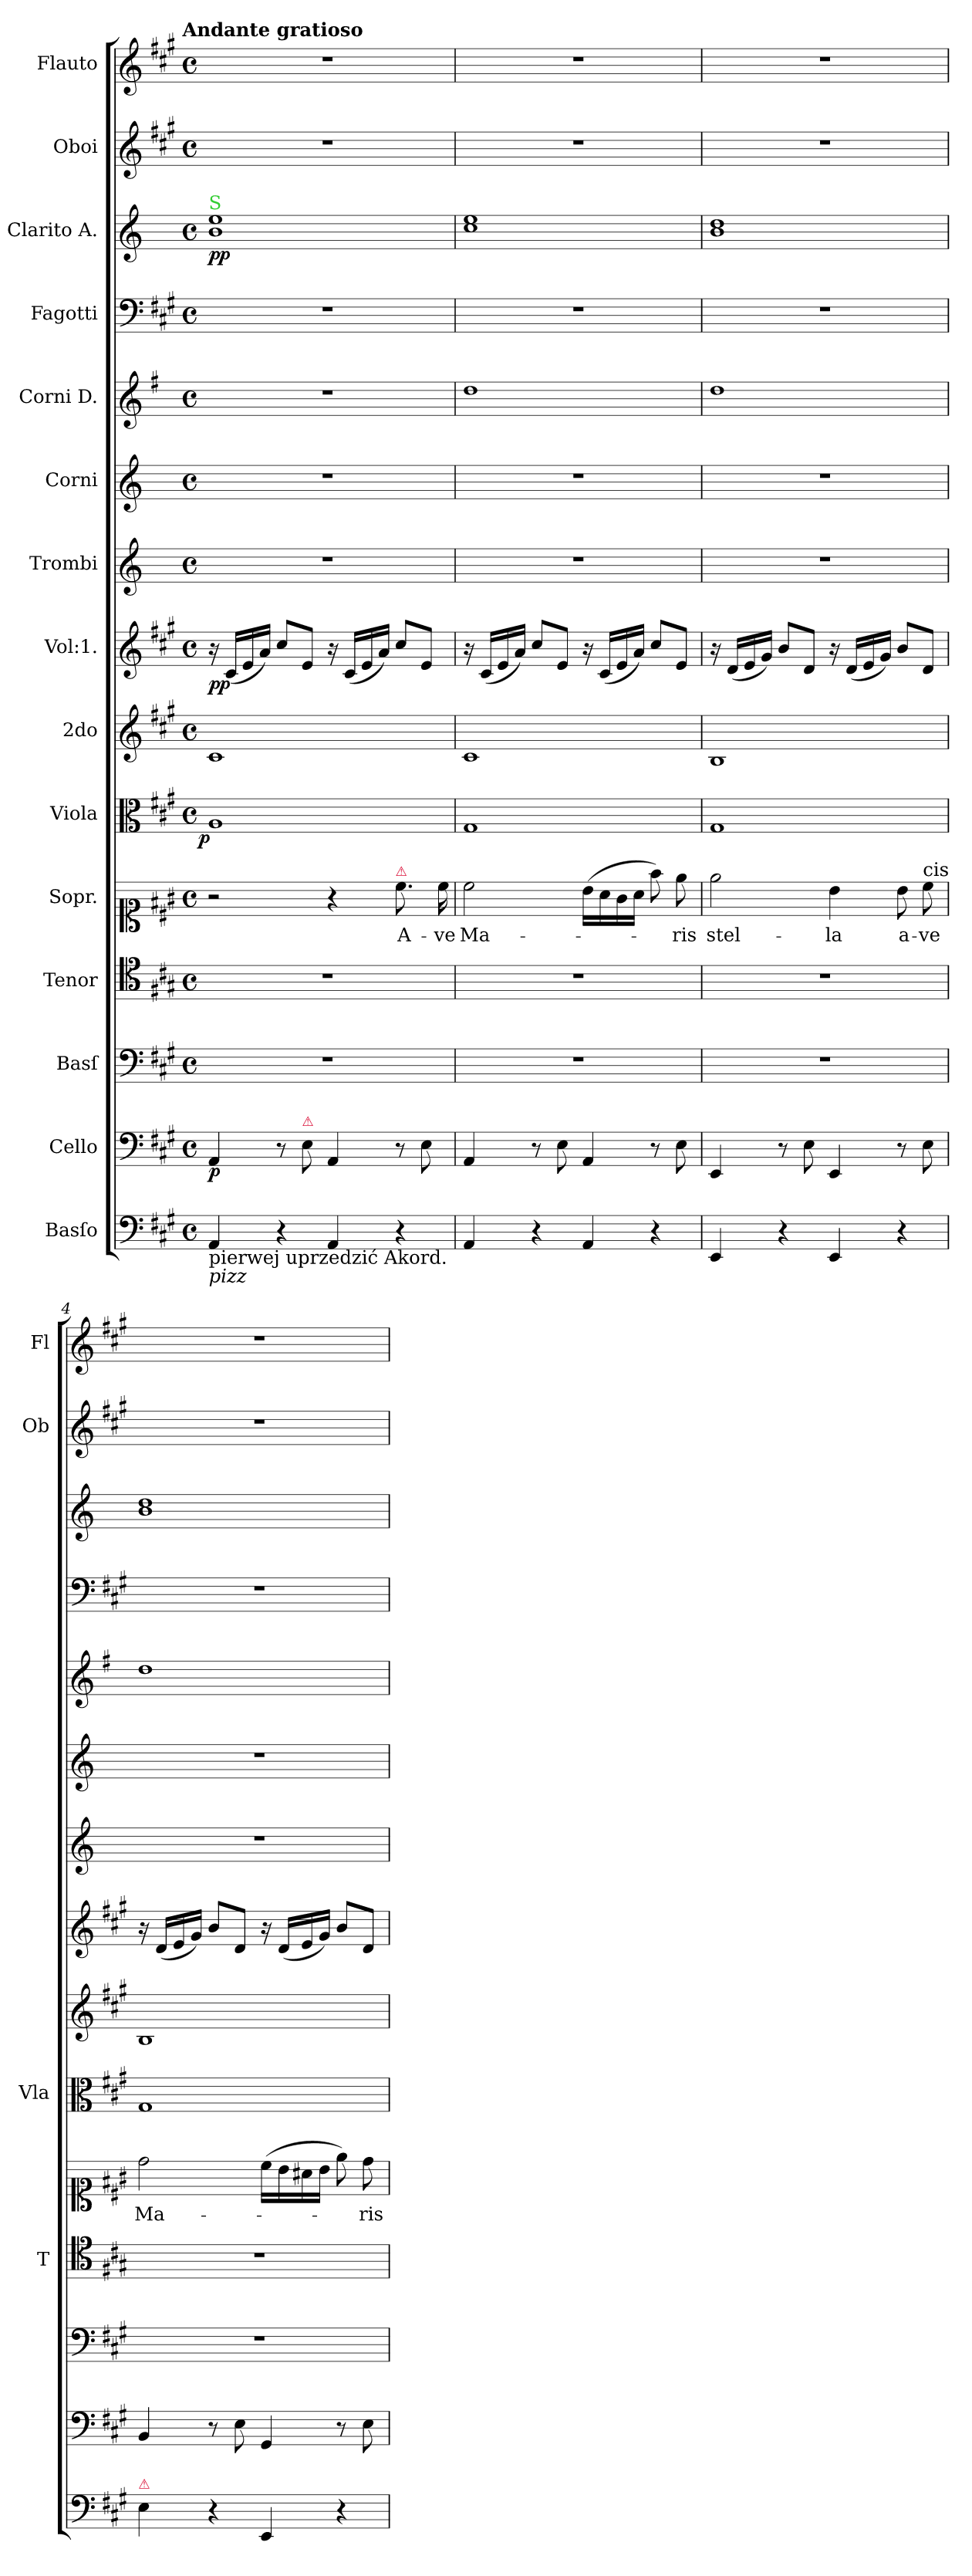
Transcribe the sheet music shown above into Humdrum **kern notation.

**kern	**kern	**dynam	**kern	**kern	**kern	**text	**kern	**dynam	**kern	**kern	**dynam	**kern	**kern	**kern	**kern	**kern	**dynam	**kern	**kern
*part15	*part14	*part14	*part13	*part12	*part11	*part11	*part10	*part10	*part9	*part8	*part8	*part7	*part6	*part5	*part4	*part3	*part3	*part2	*part1
*staff15	*staff14	*staff14	*staff13	*staff12	*staff11	*staff11	*staff10	*staff10	*staff9	*staff8	*staff8	*staff7	*staff6	*staff5	*staff4	*staff3	*staff3	*staff2	*staff1
*I"Basſo	*I"Cello	*	*I"Basſ	*I"Tenor	*I"Sopr.	*	*I"Viola	*	*I"2do	*I"Vol:1.	*	*I"Trombi	*I"Corni	*I"Corni D.	*I"Fagotti	*I"Clarito A.	*	*I"Oboi	*I"Flauto
*	*	*	*	*I'T	*	*	*I'Vla	*	*	*	*	*	*	*	*	*	*	*I'Ob	*I'Fl
*clefF4	*clefF4	*	*clefF4	*clefC4	*clefC1	*	*clefC3	*	*clefG2	*clefG2	*	*clefG2	*clefG2	*clefG2	*clefF4	*clefG2	*	*clefG2	*clefG2
*	*	*	*	*	*	*	*	*	*	*	*	*ITrd2c3	*ITrd2c3	*ITrd6c10	*	*ITrd2c3	*	*	*
*k[f#c#g#]	*k[f#c#g#]	*	*k[f#c#g#]	*k[f#c#g#]	*k[f#c#g#]	*	*k[f#c#g#]	*	*k[f#c#g#]	*k[f#c#g#]	*	*k[f#c#g#]	*k[f#c#g#]	*k[f#c#g#]	*k[f#c#g#]	*k[f#c#g#]	*	*k[f#c#g#]	*k[f#c#g#]
*A:	*A:	*	*A:	*A:	*A:	*	*A:	*	*A:	*A:	*	*A:	*A:	*A:	*A:	*A:	*	*A:	*A:
!!LO:TX:omd:t=Andante gratioso
*M4/4	*M4/4	*	*M4/4	*M4/4	*M4/4	*	*M4/4	*	*M4/4	*M4/4	*	*M4/4	*M4/4	*M4/4	*M4/4	*M4/4	*	*M4/4	*M4/4
*met(c)	*met(c)	*	*met(c)	*met(c)	*met(c)	*	*met(c)	*	*met(c)	*met(c)	*	*met(c)	*met(c)	*met(c)	*met(c)	*met(c)	*	*met(c)	*met(c)
*MM72	*MM72	*	*MM72	*MM72	*MM72	*	*MM72	*	*MM72	*MM72	*	*MM72	*MM72	*MM72	*MM72	*MM72	*	*MM72	*MM72
=1	=1	=1	=1	=1	=1	=1	=1	=1	=1	=1	=1	=1	=1	=1	=1	=1	=1	=1	=1
!	!	!	!	!	!	!	!	!	!	!	!	!	!	!	!	!LO:TX:a:color=limegreen:t=S	!	!	!
!LO:TX:b:t=pierwej uprzedzić Akord.	!	!	!	!	!	!	!	!	!	!	!	!	!	!	!	!	!	!	!
!LO:TX:b:i:t=pizz	!	!	!	!	!	!	!	!	!	!	!	!	!	!	!	!	!	!	!
!	!	!	!	!	!	!	!	!LO:DY:rj	!	!	!	!	!	!	!	!	!	!	!
4AA/	4AA/	p	1r	1r	2r	.	1A	p	1c#	16r	pp	1r	1r	1r	1r	1g# 1cc#	pp	1r	1r
.	.	.	.	.	.	.	.	.	.	(<16c#/LL	.	.	.	.	.	.	.	.	.
.	.	.	.	.	.	.	.	.	.	16e/	.	.	.	.	.	.	.	.	.
.	.	.	.	.	.	.	.	.	.	16a/JJ)	.	.	.	.	.	.	.	.	.
4r	8r	.	.	.	.	.	.	.	.	8cc#/L	.	.	.	.	.	.	.	.	.
!	!LO:TX:a:color=crimson:t=⚠	!	!	!	!	!	!	!	!	!	!	!	!	!	!	!	!	!	!
.	8E\	.	.	.	.	.	.	.	.	8e/J	.	.	.	.	.	.	.	.	.
4AA/	4AA/	.	.	.	4r	.	.	.	.	16r	.	.	.	.	.	.	.	.	.
.	.	.	.	.	.	.	.	.	.	(16c#/LL	.	.	.	.	.	.	.	.	.
.	.	.	.	.	.	.	.	.	.	16e/	.	.	.	.	.	.	.	.	.
.	.	.	.	.	.	.	.	.	.	16a/JJ)	.	.	.	.	.	.	.	.	.
!	!	!	!	!	!LO:TX:a:color=crimson:t=⚠	!	!	!	!	!	!	!	!	!	!	!	!	!	!
4r	8r	.	.	.	8.cc#\	A-	.	.	.	8cc#/L	.	.	.	.	.	.	.	.	.
.	8E\	.	.	.	.	.	.	.	.	8e/J	.	.	.	.	.	.	.	.	.
.	.	.	.	.	16cc#\	-ve	.	.	.	.	.	.	.	.	.	.	.	.	.
=2	=2	=2	=2	=2	=2	=2	=2	=2	=2	=2	=2	=2	=2	=2	=2	=2	=2	=2	=2
4AA/	4AA/	.	1r	1r	2cc#\	Ma-	1G#	.	1c#	16r	.	1r	1r	1e	1r	1a 1cc#	.	1r	1r
.	.	.	.	.	.	.	.	.	.	(<16c#/LL	.	.	.	.	.	.	.	.	.
.	.	.	.	.	.	.	.	.	.	16e/	.	.	.	.	.	.	.	.	.
.	.	.	.	.	.	.	.	.	.	16a/JJ)	.	.	.	.	.	.	.	.	.
4r	8r	.	.	.	.	.	.	.	.	8cc#/L	.	.	.	.	.	.	.	.	.
.	8E\	.	.	.	.	.	.	.	.	8e/J	.	.	.	.	.	.	.	.	.
4AA/	4AA/	.	.	.	(>16b\LL	.	.	.	.	16r	.	.	.	.	.	.	.	.	.
.	.	.	.	.	16a\	.	.	.	.	(<16c#/LL	.	.	.	.	.	.	.	.	.
.	.	.	.	.	16g#\	.	.	.	.	16e/	.	.	.	.	.	.	.	.	.
.	.	.	.	.	16a\JJ	.	.	.	.	16a/JJ)	.	.	.	.	.	.	.	.	.
4r	8r	.	.	.	8ff#\)	.	.	.	.	8cc#/L	.	.	.	.	.	.	.	.	.
.	8E\	.	.	.	8ee\	-ris	.	.	.	8e/J	.	.	.	.	.	.	.	.	.
=3	=3	=3	=3	=3	=3	=3	=3	=3	=3	=3	=3	=3	=3	=3	=3	=3	=3	=3	=3
4EE/	4EE/	.	1r	1r	2ee\	stel-	1G#	.	1B	16r	.	1r	1r	1e	1r	1g# 1b	.	1r	1r
.	.	.	.	.	.	.	.	.	.	(<16d/LL	.	.	.	.	.	.	.	.	.
.	.	.	.	.	.	.	.	.	.	16e/	.	.	.	.	.	.	.	.	.
.	.	.	.	.	.	.	.	.	.	16g#/JJ)	.	.	.	.	.	.	.	.	.
4r	8r	.	.	.	.	.	.	.	.	8b/L	.	.	.	.	.	.	.	.	.
.	8E\	.	.	.	.	.	.	.	.	8d/J	.	.	.	.	.	.	.	.	.
4EE/	4EE/	.	.	.	4b\	-la	.	.	.	16r	.	.	.	.	.	.	.	.	.
.	.	.	.	.	.	.	.	.	.	(<16d/LL	.	.	.	.	.	.	.	.	.
.	.	.	.	.	.	.	.	.	.	16e/	.	.	.	.	.	.	.	.	.
.	.	.	.	.	.	.	.	.	.	16g#/JJ)	.	.	.	.	.	.	.	.	.
4r	8r	.	.	.	8b\	a-	.	.	.	8b/L	.	.	.	.	.	.	.	.	.
!	!	!	!	!	!LO:TX:a:t=cis	!	!	!	!	!	!	!	!	!	!	!	!	!	!
.	8E\	.	.	.	8cc#\	-ve	.	.	.	8d/J	.	.	.	.	.	.	.	.	.
=4	=4	=4	=4	=4	=4	=4	=4	=4	=4	=4	=4	=4	=4	=4	=4	=4	=4	=4	=4
!LO:TX:a:color=crimson:t=⚠	!	!	!	!	!	!	!	!	!	!	!	!	!	!	!	!	!	!	!
4E\	4BB/	.	1r	1r	2dd\	Ma-	1G#	.	1B	16r	.	1r	1r	1e	1r	1g# 1b	.	1r	1r
.	.	.	.	.	.	.	.	.	.	(<16d/LL	.	.	.	.	.	.	.	.	.
.	.	.	.	.	.	.	.	.	.	16e/	.	.	.	.	.	.	.	.	.
.	.	.	.	.	.	.	.	.	.	16g#/JJ)	.	.	.	.	.	.	.	.	.
4r	8r	.	.	.	.	.	.	.	.	8b/L	.	.	.	.	.	.	.	.	.
.	8E\	.	.	.	.	.	.	.	.	8d/J	.	.	.	.	.	.	.	.	.
4EE/	4GG#/	.	.	.	(>16cc#\LL	.	.	.	.	16r	.	.	.	.	.	.	.	.	.
.	.	.	.	.	16b\	.	.	.	.	(<16d/LL	.	.	.	.	.	.	.	.	.
.	.	.	.	.	16a#X\	.	.	.	.	16e/	.	.	.	.	.	.	.	.	.
.	.	.	.	.	16b\JJ	.	.	.	.	16g#/JJ)	.	.	.	.	.	.	.	.	.
4r	8r	.	.	.	8ee\)	.	.	.	.	8b/L	.	.	.	.	.	.	.	.	.
.	8E\	.	.	.	8dd\	-ris	.	.	.	8d/J	.	.	.	.	.	.	.	.	.
=	=	=	=	=	=	=	=	=	=	=	=	=	=	=	=	=	=	=	=
*-	*-	*-	*-	*-	*-	*-	*-	*-	*-	*-	*-	*-	*-	*-	*-	*-	*-	*-	*-
